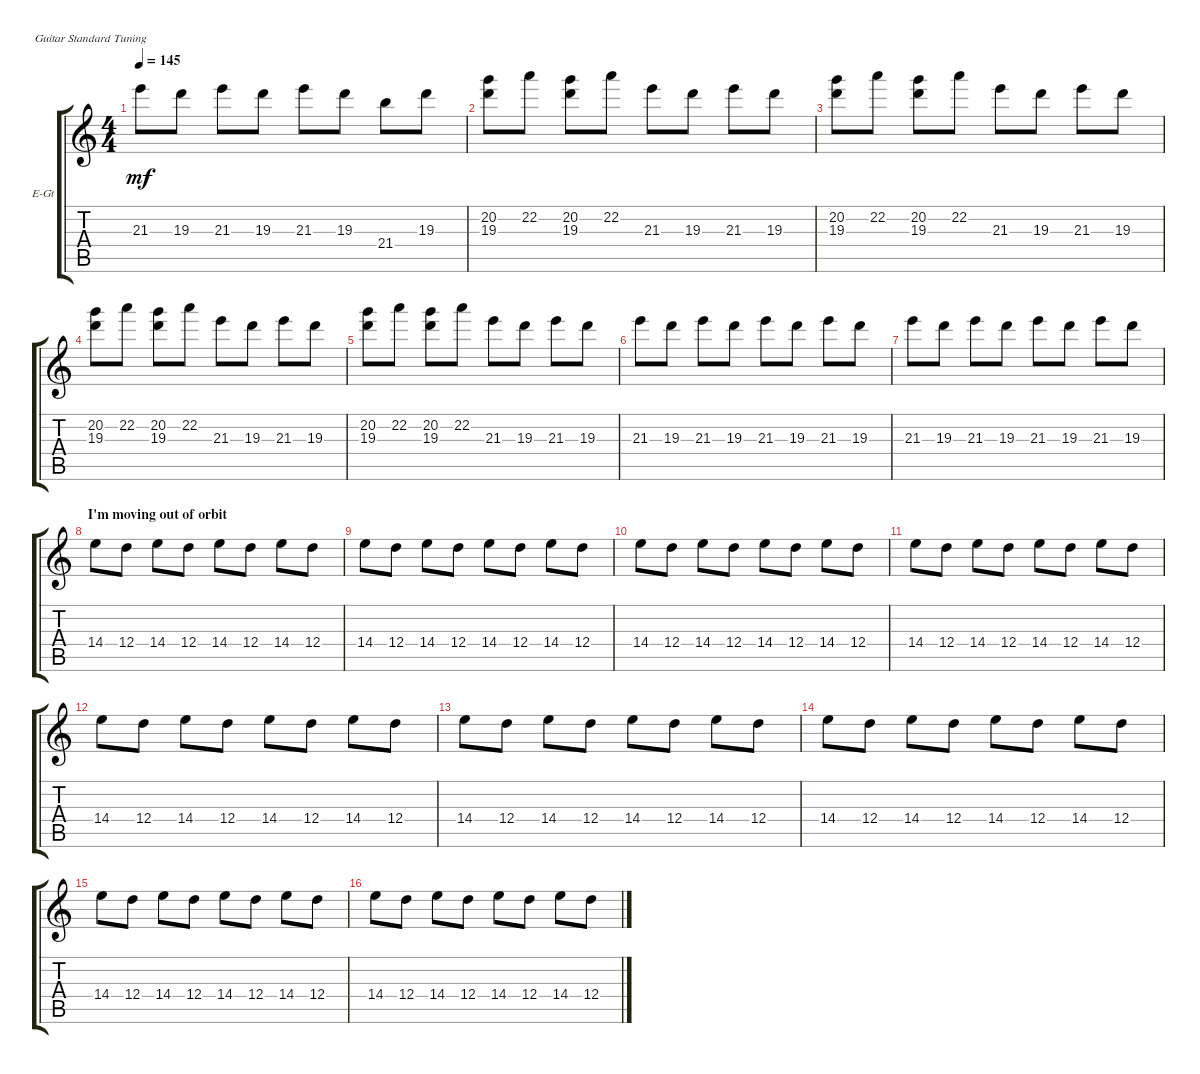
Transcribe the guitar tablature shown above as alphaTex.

\defaultSystemsLayout 4
\bracketExtendMode groupsimilarinstruments
\firstSystemTrackNameOrientation horizontal
\otherSystemsTrackNameOrientation horizontal
\track ("Electric Guitar" "E-Gt") {instrument electricguitarclean}
\staff {score tabs}
\tuning (E4 B3 G3 D3 A2 E2)
\ts (4 4)
\tempo 145
\clef g2
\ks c
21.3.8{dy mf} 19.3.8 21.3.8 19.3.8 21.3.8 19.3.8 21.4.8 19.3.8 |
(19.3 20.2).8 22.2.8 (19.3 20.2).8 22.2.8 21.3.8 19.3.8 21.3.8 19.3.8 |
(19.3 20.2).8 22.2.8 (19.3 20.2).8 22.2.8 21.3.8 19.3.8 21.3.8 19.3.8 |
(19.3 20.2).8 22.2.8 (19.3 20.2).8 22.2.8 21.3.8 19.3.8 21.3.8 19.3.8 |
(19.3 20.2).8 22.2.8 (19.3 20.2).8 22.2.8 21.3.8 19.3.8 21.3.8 19.3.8 |
21.3.8 19.3.8 21.3.8 19.3.8 21.3.8 19.3.8 21.3.8 19.3.8 |
21.3.8 19.3.8 21.3.8 19.3.8 21.3.8 19.3.8 21.3.8 19.3.8 |
\section ("" "I'm moving out of orbit")
14.4.8 12.4.8 14.4.8 12.4.8 14.4.8 12.4.8 14.4.8 12.4.8 |
14.4.8 12.4.8 14.4.8 12.4.8 14.4.8 12.4.8 14.4.8 12.4.8 |
14.4.8 12.4.8 14.4.8 12.4.8 14.4.8 12.4.8 14.4.8 12.4.8 |
14.4.8 12.4.8 14.4.8 12.4.8 14.4.8 12.4.8 14.4.8 12.4.8 |
14.4.8 12.4.8 14.4.8 12.4.8 14.4.8 12.4.8 14.4.8 12.4.8 |
14.4.8 12.4.8 14.4.8 12.4.8 14.4.8 12.4.8 14.4.8 12.4.8 |
14.4.8 12.4.8 14.4.8 12.4.8 14.4.8 12.4.8 14.4.8 12.4.8 |
14.4.8 12.4.8 14.4.8 12.4.8 14.4.8 12.4.8 14.4.8 12.4.8 |
14.4.8 12.4.8 14.4.8 12.4.8 14.4.8 12.4.8 14.4.8 12.4.8
